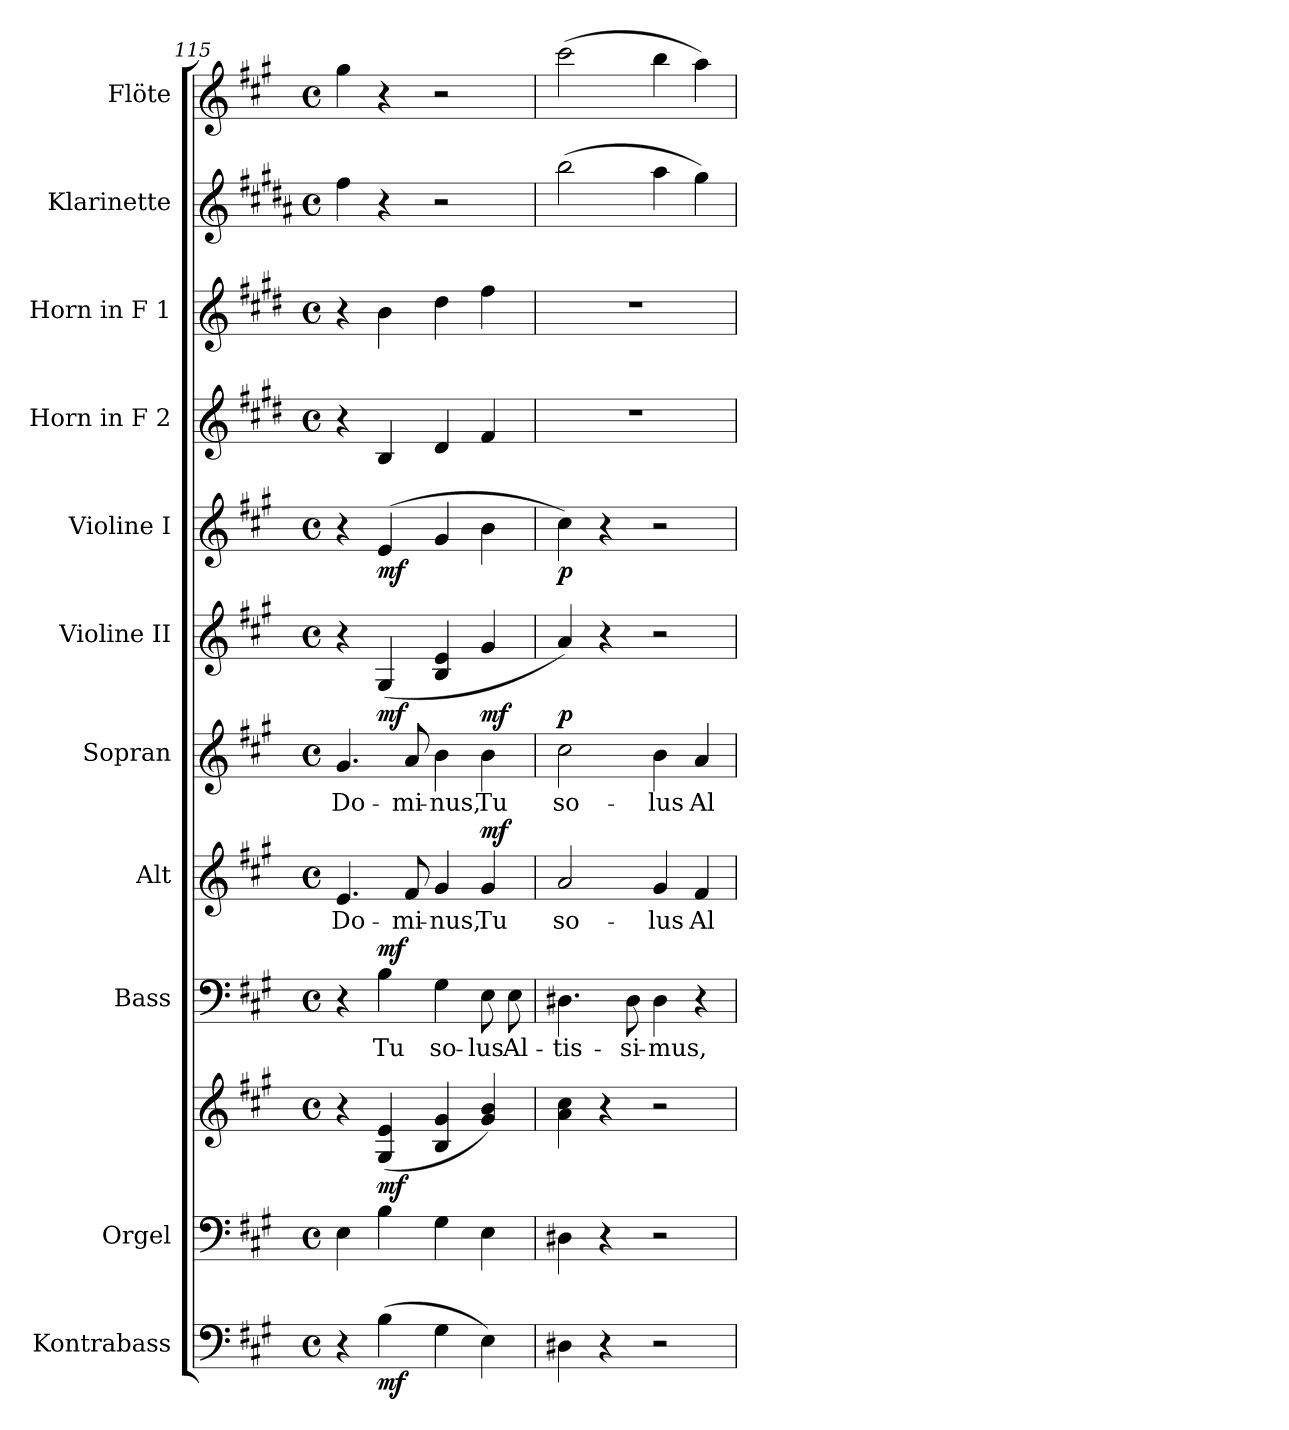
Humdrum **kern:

**kern	**dynam	**kern	**kern	**dynam	**kern	**text	**dynam	**kern	**text	**dynam	**kern	**text	**dynam	**kern	**dynam	**kern	**dynam	**kern	**kern	**kern	**kern
*part11	*part11	*part10	*part10	*part10	*part9	*part9	*part9	*part8	*part8	*part8	*part7	*part7	*part7	*part6	*part6	*part5	*part5	*part4	*part3	*part2	*part1
*staff12	*staff12	*staff11	*staff10	*staff10/11	*staff9	*staff9	*staff9	*staff8	*staff8	*staff8	*staff7	*staff7	*staff7	*staff6	*staff6	*staff5	*staff5	*staff4	*staff3	*staff2	*staff1
*I"Kontrabass	*	*I"Orgel	*	*	*I"Bass	*	*	*I"Alt	*	*	*I"Sopran	*	*	*I"Violine II	*	*I"Violine I	*	*I"Horn in F 2	*I"Horn in F 1	*I"Klarinette	*I"Flöte
*I'Kb.	*	*I'Org.	*	*	*I'B.	*	*	*I'A.	*	*	*I'S.	*	*	*I'Vl. II	*	*I'Vl. I	*	*	*	*I'Kl.	*I'Fl.
*clefF4	*	*clefF4	*clefG2	*	*clefF4	*	*	*clefG2	*	*	*clefG2	*	*	*clefG2	*	*clefG2	*	*clefG2	*clefG2	*clefG2	*clefG2
*ITrd7c12	*	*	*	*	*	*	*	*	*	*	*	*	*	*	*	*	*	*ITrd4c7	*ITrd4c7	*ITrd1c2	*
*k[f#c#g#]	*	*k[f#c#g#]	*k[f#c#g#]	*	*k[f#c#g#]	*	*	*k[f#c#g#]	*	*	*k[f#c#g#]	*	*	*k[f#c#g#]	*	*k[f#c#g#]	*	*k[f#c#g#]	*k[f#c#g#]	*k[f#c#g#]	*k[f#c#g#]
*A:	*	*A:	*A:	*	*A:	*	*	*A:	*	*	*A:	*	*	*A:	*	*A:	*	*A:	*A:	*A:	*A:
*M4/4	*	*M4/4	*M4/4	*	*M4/4	*	*	*M4/4	*	*	*M4/4	*	*	*M4/4	*	*M4/4	*	*M4/4	*M4/4	*M4/4	*M4/4
*met(c)	*	*met(c)	*met(c)	*	*met(c)	*	*	*met(c)	*	*	*met(c)	*	*	*met(c)	*	*met(c)	*	*met(c)	*met(c)	*met(c)	*met(c)
=115	=115	=115	=115	=115	=115	=115	=115	=115	=115	=115	=115	=115	=115	=115	=115	=115	=115	=115	=115	=115	=115
!	!	!	!	!	!	!	!	!	!LO:LY:b	!	!	!LO:LY:b	!	!	!	!	!	!	!	!	!
4r	.	4E\	4r	.	4r	.	.	4.e/	Do-	.	4.g#/	Do-	.	4r	.	4r	.	4r	4r	4ee\	4gg#\
!	!LO:DY:b	!	!	!LO:DY:b	!	!LO:LY:b	!LO:DY:a	!	!	!	!	!	!	!	!LO:DY:b	!	!LO:DY:b	!	!	!	!
(>4BB\	mf	4B\	(<4G#/ 4e/	mf	4B\	Tu	mf	.	.	.	.	.	.	(<4G#/	mf	(4e/	mf	4E/	4e\	4r	4r
!	!	!	!	!	!	!	!	!	!LO:LY:b	!	!	!LO:LY:b	!	!	!	!	!	!	!	!	!
.	.	.	.	.	.	.	.	8f#/	-mi-	.	8a/	-mi-	.	.	.	.	.	.	.	.	.
!	!	!	!	!	!	!LO:LY:b	!	!	!LO:LY:b	!	!	!LO:LY:b	!	!	!	!	!	!	!	!	!
4GG#\	.	4G#\	4B/ 4g#/	.	4G#\	so-	.	4g#/	-nus,	.	4b\	-nus,	.	4B/ 4e/	.	4g#/	.	4G#/	4g#\	2r	2r
!	!	!	!	!	!	!LO:LY:b	!	!	!LO:LY:b	!LO:DY:a	!	!LO:LY:b	!LO:DY:a	!	!	!	!	!	!	!	!
4EE\)	.	4E\	4g#/ 4b/)	.	8E\	-lus	.	4g#/	Tu	mf	4b\	Tu	mf	4g#/	.	4b\	.	4B/	4b\	.	.
!	!	!	!	!	!	!LO:LY:b	!	!	!	!	!	!	!	!	!	!	!	!	!	!	!
.	.	.	.	.	8E\	Al-	.	.	.	.	.	.	.	.	.	.	.	.	.	.	.
=116	=116	=116	=116	=116	=116	=116	=116	=116	=116	=116	=116	=116	=116	=116	=116	=116	=116	=116	=116	=116	=116
!	!	!	!	!	!	!LO:LY:b	!	!	!LO:LY:b	!	!	!LO:LY:b	!	!	!LO:DY:b	!	!LO:DY:b	!	!	!	!
4DD#X\	.	4D#X\	4a\ 4cc#\	.	4.D#X\	-tis-	.	2a/	so-	.	2cc#\	so-	.	4a/)	p	4cc#\)	p	1r	1r	(>2aa\	(>2ccc#\
4r	.	4r	4r	.	.	.	.	.	.	.	.	.	.	4r	.	4r	.	.	.	.	.
!	!	!	!	!	!	!LO:LY:b	!	!	!	!	!	!	!	!	!	!	!	!	!	!	!
.	.	.	.	.	8D#\	-si-	.	.	.	.	.	.	.	.	.	.	.	.	.	.	.
!	!	!	!	!	!	!LO:LY:b	!	!	!LO:LY:b	!	!	!LO:LY:b	!	!	!	!	!	!	!	!	!
2r	.	2r	2r	.	4D#\	-mus,	.	4g#/	-lus	.	4b\	-lus	.	2r	.	2r	.	.	.	4gg#\	4bb\
!	!	!	!	!	!	!	!	!	!LO:LY:b	!	!	!LO:LY:b	!	!	!	!	!	!	!	!	!
.	.	.	.	.	4r	.	.	4f#/	Al-	.	4a/	Al-	.	.	.	.	.	.	.	4ff#\)	4aa\)
=	=	=	=	=	=	=	=	=	=	=	=	=	=	=	=	=	=	=	=	=	=
*-	*-	*-	*-	*-	*-	*-	*-	*-	*-	*-	*-	*-	*-	*-	*-	*-	*-	*-	*-	*-	*-
